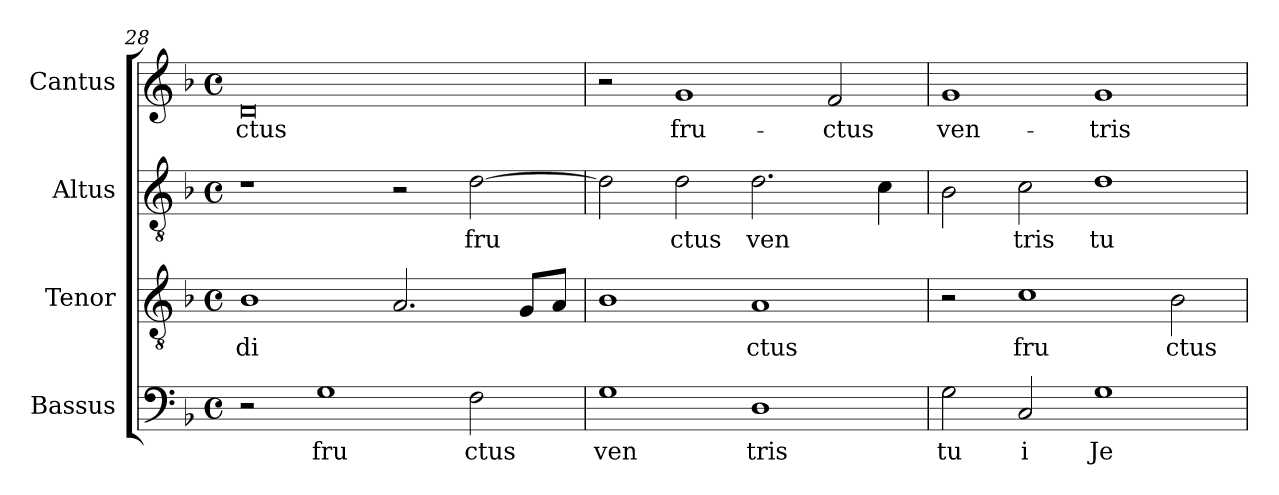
**kern	**text	**kern	**text	**kern	**text	**kern	**text
*part4	*part4	*part3	*part3	*part2	*part2	*part1	*part1
*staff4	*staff4	*staff3	*staff3	*staff2	*staff2	*staff1	*staff1
*I"Bassus	*	*I"Tenor	*	*I"Altus	*	*I"Cantus	*
*clefF4	*	*clefGv2	*	*clefGv2	*	*clefG2	*
*k[b-]	*	*k[b-]	*	*k[b-]	*	*k[b-]	*
*F:	*	*F:	*	*F:	*	*F:	*
*M4/4	*	*M4/4	*	*M4/4	*	*M4/4	*
*met(c)	*	*met(c)	*	*met(c)	*	*met(c)	*
=28	=28	=28	=28	=28	=28	=28	=28
!	!	!	!LO:LY:b:cj	!	!	!	!LO:LY:b:cj
2r	.	1B-	di	1r	.	0d	-ctus
!	!LO:LY:b:cj	!	!	!	!	!	!
1G	fru	.	.	.	.	.	.
.	.	2.A/	.	2r	.	.	.
!	!LO:LY:b:cj	!	!	!	!LO:LY:b	!	!
2F\	ctus	.	.	[>2d\	fru	.	.
.	.	8G/L	.	.	.	.	.
.	.	8A/J	.	.	.	.	.
=29	=29	=29	=29	=29	=29	=29	=29
!	!LO:LY:b:cj	!	!	!	!	!	!
1G	ven	1B-	.	2d\]	.	2r	.
!	!	!	!	!	!LO:LY:b:cj	!	!LO:LY:b:cj
.	.	.	.	2d\	ctus	1g	fru-
!	!LO:LY:b:cj	!	!LO:LY:b:cj	!	!LO:LY:b	!	!
1D	tris	1A	ctus	2.d\	ven	.	.
!	!	!	!	!	!	!	!LO:LY:b:cj
.	.	.	.	.	.	2f/	-ctus
.	.	.	.	4c\	.	.	.
=30	=30	=30	=30	=30	=30	=30	=30
!	!LO:LY:b:cj	!	!	!	!	!	!LO:LY:b:cj
2G\	tu	2r	.	2B-\	.	1g	ven-
!	!LO:LY:b:cj	!	!LO:LY:b:cj	!	!LO:LY:b:cj	!	!
2C/	i	1c	fru	2c\	tris	.	.
!	!LO:LY:b:cj	!	!	!	!LO:LY:b:cj	!	!LO:LY:b:cj
1G	Je	.	.	1d	tu	1g	-tris
!	!	!	!LO:LY:b:cj	!	!	!	!
.	.	2B-\	ctus	.	.	.	.
=	=	=	=	=	=	=	=
*-	*-	*-	*-	*-	*-	*-	*-
